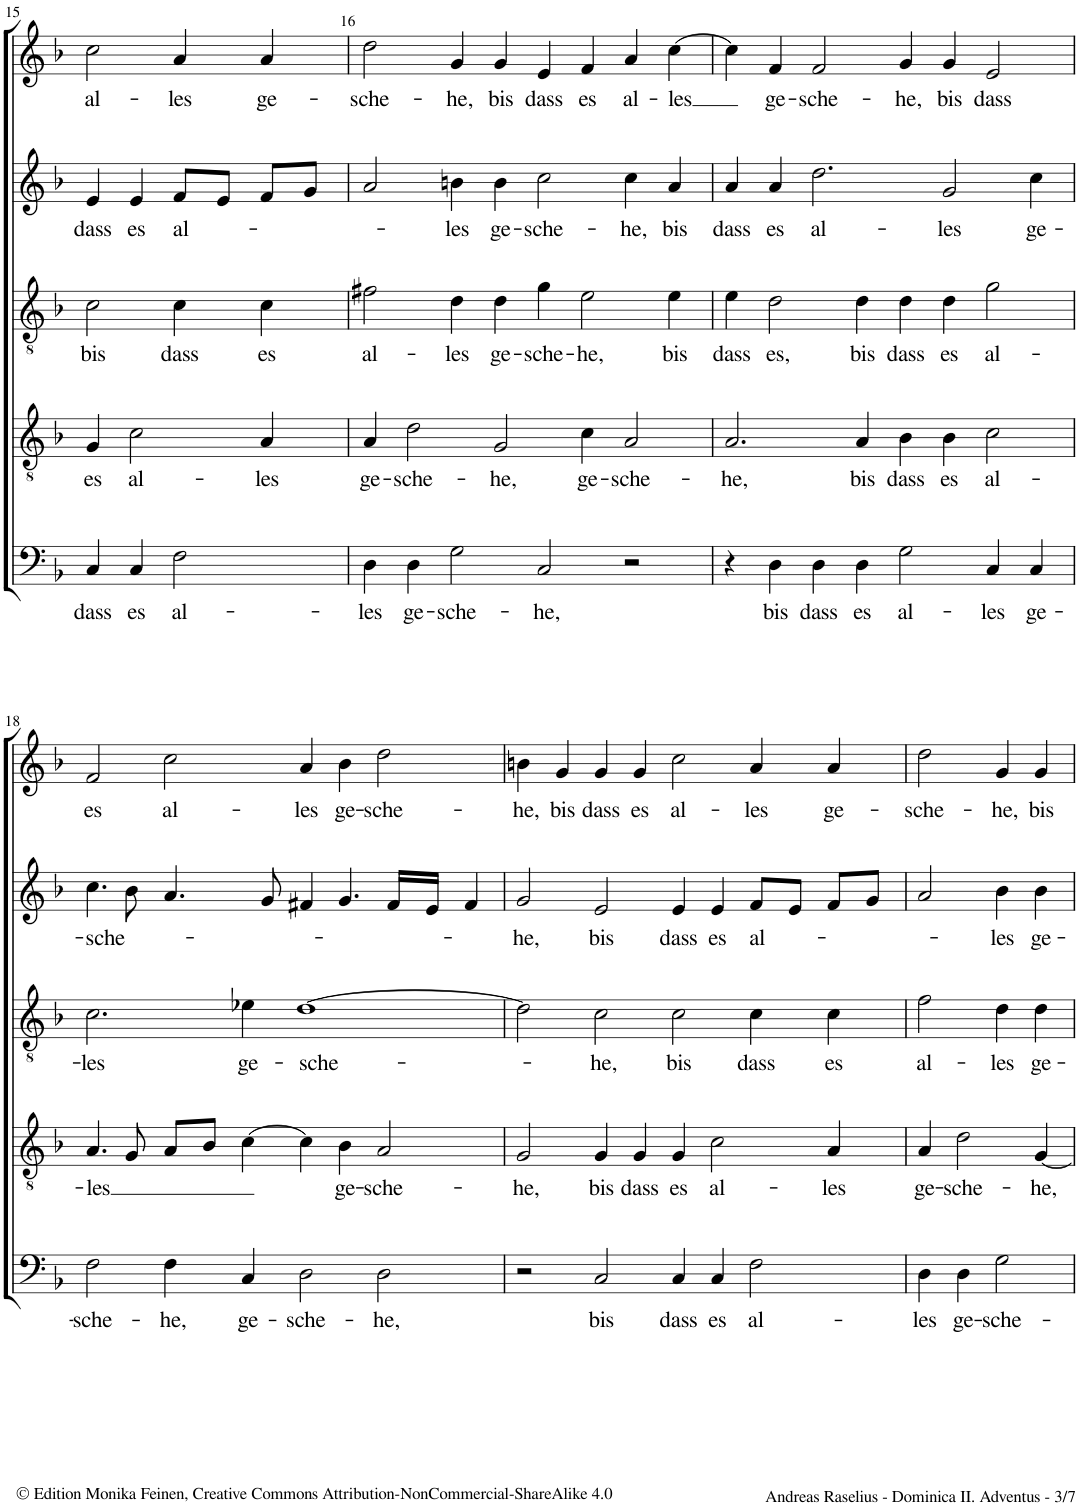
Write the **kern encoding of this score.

**kern	**text	**kern	**text	**kern	**text	**kern	**text	**kern	**text
*part5	*part5	*part4	*part4	*part3	*part3	*part2	*part2	*part1	*part1
*staff5	*staff5	*staff4	*staff4	*staff3	*staff3	*staff2	*staff2	*staff1	*staff1
*I"Bassus	*	*I"Tenor [Hypodorius]	*	*I"Altus	*	*I"Quintus	*	*I"Cantus	*
!!LO:PB:g=z
*clefF4	*	*clefGv2	*	*clefGv2	*	*clefG2	*	*clefG2	*
*k[b-]	*	*k[b-]	*	*k[b-]	*	*k[b-]	*	*k[b-]	*
*M4/2	*	*M4/2	*	*M4/2	*	*M4/2	*	*M4/2	*
*met(c|)	*	*met(c|)	*	*met(c|)	*	*met(c|)	*	*met(c|)	*
=15	=15	=15	=15	=15	=15	=15	=15	=15	=15
!	!LO:LY:b	!	!LO:LY:b	!	!LO:LY:b	!	!LO:LY:b	!	!LO:LY:b
4C/	dass	4G/	es	2c\	bis	4e/	dass	2cc\	al-
!	!LO:LY:b	!	!LO:LY:b	!	!	!	!LO:LY:b	!	!
4C/	es	2c\	al-	.	.	4e/	es	.	.
!	!LO:LY:b	!	!	!	!LO:LY:b	!	!LO:LY:b	!	!LO:LY:b
2F\	al-	.	.	4c\	dass	8f/L	al-	4a/	-les
.	.	.	.	.	.	8e/J	.	.	.
!	!	!	!LO:LY:b	!	!LO:LY:b	!	!	!	!LO:LY:b
.	.	4A/	-les	4c\	es	8f/L	.	4a/	ge-
.	.	.	.	.	.	8g/J	.	.	.
=16	=16	=16	=16	=16	=16	=16	=16	=16	=16
!	!LO:LY:b	!	!LO:LY:b	!	!LO:LY:b	!	!	!	!LO:LY:b
4D\	-les	4A/	ge-	2f#X\	al-	2a/	.	2dd\	-sche-
!	!LO:LY:b	!	!LO:LY:b	!	!	!	!	!	!
4D\	ge-	2d\	-sche-	.	.	.	.	.	.
!	!LO:LY:b	!	!	!	!LO:LY:b	!	!LO:LY:b	!	!LO:LY:b
2G\	-sche-	.	.	4d\	-les	4bn\	-les	4g/	-he,
!	!	!	!LO:LY:b	!	!LO:LY:b	!	!LO:LY:b	!	!LO:LY:b
.	.	2G/	-he,	4d\	ge-	4b\	ge-	4g/	bis
!	!LO:LY:b	!	!	!	!LO:LY:b	!	!LO:LY:b	!	!LO:LY:b
2C/	-he,	.	.	4g\	-sche-	2cc\	-sche-	4e/	dass
!	!	!	!LO:LY:b	!	!LO:LY:b	!	!	!	!LO:LY:b
.	.	4c\	ge-	2e\	-he,	.	.	4f/	es
!	!	!	!LO:LY:b	!	!	!	!LO:LY:b	!	!LO:LY:b
2r	.	2A/	-sche-	.	.	4cc\	-he,	4a/	al-
!	!	!	!	!	!LO:LY:b	!	!LO:LY:b	!	!LO:LY:b
.	.	.	.	4e\	bis	4a/	bis	[4cc\	-les
=17	=17	=17	=17	=17	=17	=17	=17	=17	=17
!	!	!	!LO:LY:b	!	!LO:LY:b	!	!LO:LY:b	!	!
4r	.	2.A/	-he,	4e\	dass	4a/	dass	4cc\]	.
!	!LO:LY:b	!	!	!	!LO:LY:b	!	!LO:LY:b	!	!LO:LY:b
4D\	bis	.	.	2d\	es,	4a/	es	4f/	ge-
!	!LO:LY:b	!	!	!	!	!	!LO:LY:b	!	!LO:LY:b
4D\	dass	.	.	.	.	2.dd\	al-	2f/	-sche-
!	!LO:LY:b	!	!LO:LY:b	!	!LO:LY:b	!	!	!	!
4D\	es	4A/	bis	4d\	bis	.	.	.	.
!	!LO:LY:b	!	!LO:LY:b	!	!LO:LY:b	!	!	!	!LO:LY:b
2G\	al-	4B-\	dass	4d\	dass	.	.	4g/	-he,
!	!	!	!LO:LY:b	!	!LO:LY:b	!	!LO:LY:b	!	!LO:LY:b
.	.	4B-\	es	4d\	es	2g/	-les	4g/	bis
!	!LO:LY:b	!	!LO:LY:b	!	!LO:LY:b	!	!	!	!LO:LY:b
4C/	-les	2c\	al-	2g\	al-	.	.	2e/	dass
!	!LO:LY:b	!	!	!	!	!	!LO:LY:b	!	!
4C/	ge-	.	.	.	.	4cc\	ge-	.	.
!!LO:LB:g=z
=18	=18	=18	=18	=18	=18	=18	=18	=18	=18
!	!LO:LY:b	!	!LO:LY:b	!	!LO:LY:b	!	!LO:LY:b	!	!LO:LY:b
2F\	-sche-	4.A/	-les	2.c\	-les	4.cc\	-sche-	2f/	es
.	.	8G/	.	.	.	8b-\	.	.	.
!	!LO:LY:b	!	!	!	!	!	!	!	!LO:LY:b
4F\	-he,	8A/L	.	.	.	4.a/	.	2cc\	al-
.	.	8B-/J	.	.	.	.	.	.	.
!	!LO:LY:b	!	!	!	!LO:LY:b	!	!	!	!
4C/	ge-	[4c\	.	4e-X\	ge-	.	.	.	.
.	.	.	.	.	.	8g/	.	.	.
!	!LO:LY:b	!	!	!	!LO:LY:b	!	!	!	!LO:LY:b
2D\	-sche-	4c\]	.	[1d	-sche-	4f#X/	.	4a/	-les
!	!	!	!LO:LY:b	!	!	!	!	!	!LO:LY:b
.	.	4B-\	ge-	.	.	4.g/	.	4b-\	ge-
!	!LO:LY:b	!	!LO:LY:b	!	!	!	!	!	!LO:LY:b
2D\	-he,	2A/	-sche-	.	.	.	.	2dd\	-sche-
.	.	.	.	.	.	16f#/LL	.	.	.
.	.	.	.	.	.	16e/JJ	.	.	.
.	.	.	.	.	.	4f#/	.	.	.
=19	=19	=19	=19	=19	=19	=19	=19	=19	=19
!	!	!	!LO:LY:b	!	!	!	!LO:LY:b	!	!LO:LY:b
2r	.	2G/	he,	2d\]	.	2g/	he,	4bn\	he,
!	!	!	!	!	!	!	!	!	!LO:LY:b
.	.	.	.	.	.	.	.	4g/	bis
!	!LO:LY:b	!	!LO:LY:b	!	!LO:LY:b	!	!LO:LY:b	!	!LO:LY:b
2C/	bis	4G/	bis	2c\	he,	2e/	bis	4g/	dass
!	!	!	!LO:LY:b	!	!	!	!	!	!LO:LY:b
.	.	4G/	dass	.	.	.	.	4g/	es
!	!LO:LY:b	!	!LO:LY:b	!	!LO:LY:b	!	!LO:LY:b	!	!LO:LY:b
4C/	dass	4G/	es	2c\	bis	4e/	dass	2cc\	al-
!	!LO:LY:b	!	!LO:LY:b	!	!	!	!LO:LY:b	!	!
4C/	es	2c\	al-	.	.	4e/	es	.	.
!	!LO:LY:b	!	!	!	!LO:LY:b	!	!LO:LY:b	!	!LO:LY:b
2F\	al-	.	.	4c\	dass	8f/L	al-	4a/	-les
.	.	.	.	.	.	8e/J	.	.	.
!	!	!	!LO:LY:b	!	!LO:LY:b	!	!	!	!LO:LY:b
.	.	4A/	-les	4c\	es	8f/L	.	4a/	ge-
.	.	.	.	.	.	8g/J	.	.	.
=20	=20	=20	=20	=20	=20	=20	=20	=20	=20
!	!LO:LY:b	!	!LO:LY:b	!	!LO:LY:b	!	!	!	!LO:LY:b
4D\	-les	4A/	ge-	2f\	al-	2a/	.	2dd\	-sche-
!	!LO:LY:b	!	!LO:LY:b	!	!	!	!	!	!
4D\	ge-	2d\	-sche-	.	.	.	.	.	.
!	!LO:LY:b	!	!	!	!LO:LY:b	!	!LO:LY:b	!	!LO:LY:b
2G\	-sche-	.	.	4d\	-les	4b-\	-les	4g/	-he,
!	!	!	!LO:LY:b	!	!LO:LY:b	!	!LO:LY:b	!	!LO:LY:b
.	.	[4G/	-he,	4d\	ge-	4b-\	ge-	4g/	bis
=	=	=	=	=	=	=	=	=	=
*-	*-	*-	*-	*-	*-	*-	*-	*-	*-
